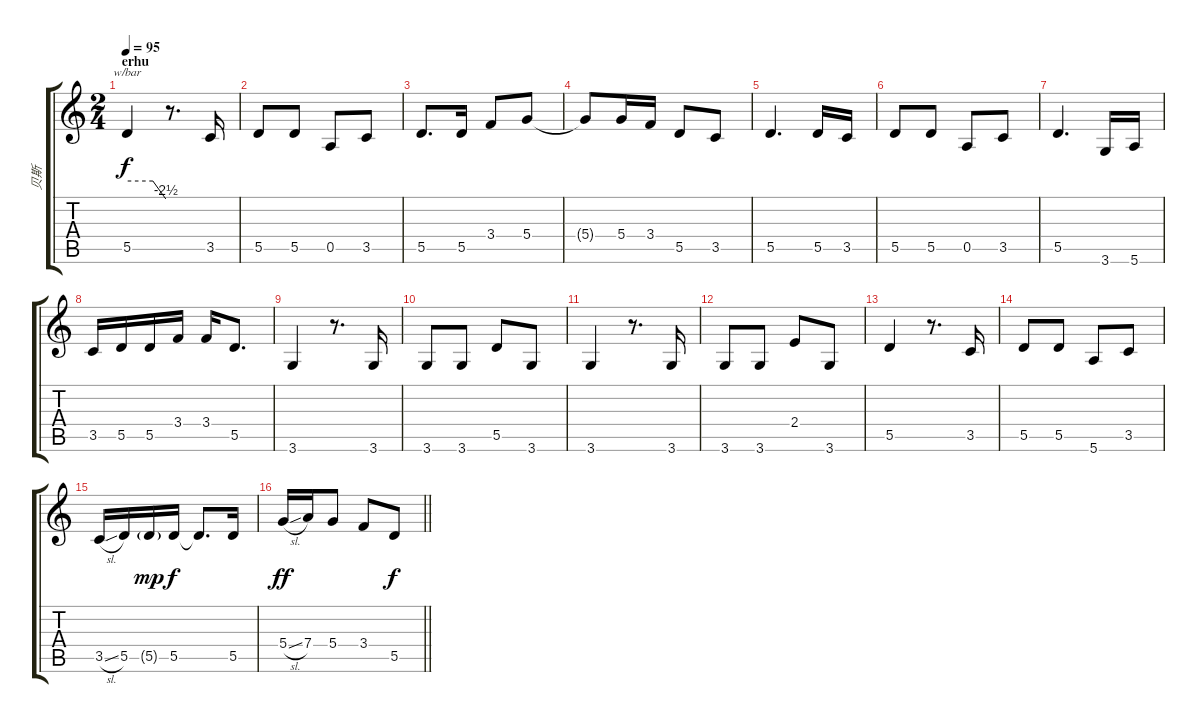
\track ("贝斯" "贝斯") {instrument acousticbass}
\staff {score tabs}
\tuning (E4 B3 G3 D3 A2 E2) {hide}
\ts (2 4)
\section ("" "erhu")
\tempo 95
\clef g2
\ks c
5.5.4{tbe (custom default 0 0 40 0 60 -10) dy f} r.8{d} 3.5.16 |
5.5.8 5.5.8 0.5.8 3.5.8 |
5.5.8{d} 5.5.16 3.4.8 5.4.8 |
5.4{t}.8 5.4.16 3.4.16 5.5.8 3.5.8 |
5.5.4{d} 5.5.16 3.5.16 |
5.5.8 5.5.8 0.5.8 3.5.8 |
5.5.4{d} 3.6.16 5.6.16 |
3.5.16 5.5.16 5.5.16 3.4.16 3.4.16 5.5.8{d} |
3.6.4 r.8{d} 3.6.16 |
3.6.8 3.6.8 5.5.8 3.6.8 |
3.6.4 r.8{d} 3.6.16 |
3.6.8 3.6.8 2.4.8 3.6.8 |
5.5.4 r.8{d} 3.5.16 |
5.5.8 5.5.8 5.6.8 3.5.8 |
3.5{sl}.16 5.5.16 5.5{g}.16{dy mp} 5.5.16{dy f} 5.5{t}.8{d} 5.5.16 |
\barLineRight lightlight
5.4{sl}.16{dy ff} 7.4.16 5.4.8 3.4.8 5.5.8{dy f}
